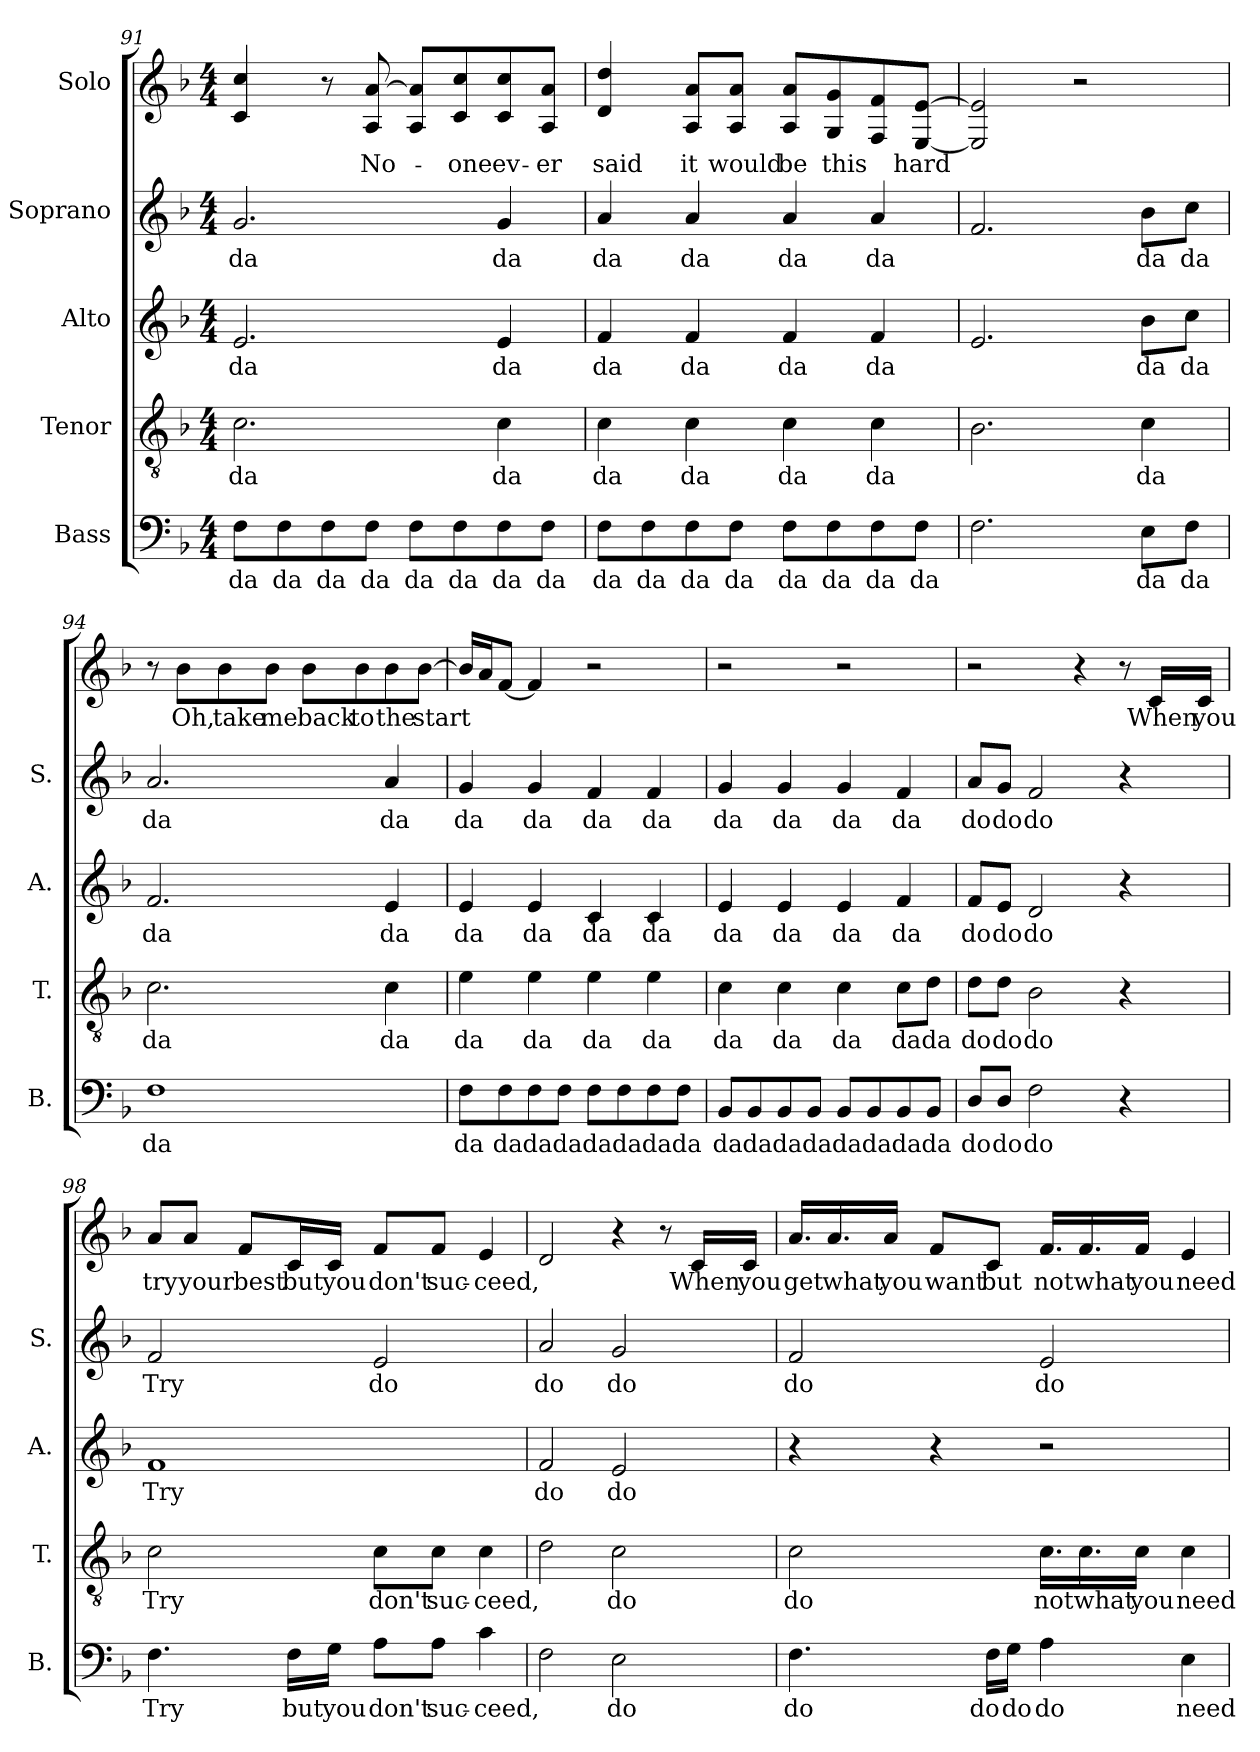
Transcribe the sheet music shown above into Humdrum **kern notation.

**kern	**text	**kern	**text	**kern	**text	**kern	**text	**kern	**text
*part5	*part5	*part4	*part4	*part3	*part3	*part2	*part2	*part1	*part1
*staff5	*staff5	*staff4	*staff4	*staff3	*staff3	*staff2	*staff2	*staff1	*staff1
*I"Bass	*	*I"Tenor	*	*I"Alto	*	*I"Soprano	*	*I"Solo	*
*I'B.	*	*I'T.	*	*I'A.	*	*I'S.	*	*	*
!!LO:PB:g=z
*clefF4	*	*clefGv2	*	*clefG2	*	*clefG2	*	*clefG2	*
*k[b-]	*	*k[b-]	*	*k[b-]	*	*k[b-]	*	*k[b-]	*
*M4/4	*	*M4/4	*	*M4/4	*	*M4/4	*	*M4/4	*
=91	=91	=91	=91	=91	=91	=91	=91	=91	=91
!	!LO:LY:b	!	!LO:LY:b	!	!LO:LY:b	!	!LO:LY:b	!	!
8F\L	da	2.c\	da	2.e/	da	2.g/	da	4c/ 4cc/	.
!	!LO:LY:b	!	!	!	!	!	!	!	!
8F\	da	.	.	.	.	.	.	.	.
!	!LO:LY:b	!	!	!	!	!	!	!	!
8F\	da	.	.	.	.	.	.	8r	.
!	!LO:LY:b	!	!	!	!	!	!	!	!LO:LY:b
8F\J	da	.	.	.	.	.	.	8A/ [8a/	No-
!	!LO:LY:b	!	!	!	!	!	!	!	!
8F\L	da	.	.	.	.	.	.	8A/ 8a/]L	.
!	!LO:LY:b	!	!	!	!	!	!	!	!LO:LY:b
8F\	da	.	.	.	.	.	.	8c/ 8cc/	-one
!	!LO:LY:b	!	!LO:LY:b	!	!LO:LY:b	!	!LO:LY:b	!	!LO:LY:b
8F\	da	4c\	da	4e/	da	4g/	da	8c/ 8cc/	ev-
!	!LO:LY:b	!	!	!	!	!	!	!	!LO:LY:b
8F\J	da	.	.	.	.	.	.	8A/ 8a/J	-er
=92	=92	=92	=92	=92	=92	=92	=92	=92	=92
!	!LO:LY:b	!	!LO:LY:b	!	!LO:LY:b	!	!LO:LY:b	!	!LO:LY:b
8F\L	da	4c\	da	4f/	da	4a/	da	4d/ 4dd/	said
!	!LO:LY:b	!	!	!	!	!	!	!	!
8F\	da	.	.	.	.	.	.	.	.
!	!LO:LY:b	!	!LO:LY:b	!	!LO:LY:b	!	!LO:LY:b	!	!LO:LY:b
8F\	da	4c\	da	4f/	da	4a/	da	8A/ 8a/L	it
!	!LO:LY:b	!	!	!	!	!	!	!	!LO:LY:b
8F\J	da	.	.	.	.	.	.	8A/ 8a/J	would
!	!LO:LY:b	!	!LO:LY:b	!	!LO:LY:b	!	!LO:LY:b	!	!LO:LY:b
8F\L	da	4c\	da	4f/	da	4a/	da	8A/ 8a/L	be
!	!LO:LY:b	!	!	!	!	!	!	!	!LO:LY:b
8F\	da	.	.	.	.	.	.	8G/ 8g/	this
!	!LO:LY:b	!	!LO:LY:b	!	!LO:LY:b	!	!LO:LY:b	!	!
8F\	da	4c\	da	4f/	da	4a/	da	8F/ 8f/	.
!	!LO:LY:b	!	!	!	!	!	!	!	!LO:LY:b
8F\J	da	.	.	.	.	.	.	[8E/ [8e/J	hard
=93	=93	=93	=93	=93	=93	=93	=93	=93	=93
2.F\	.	2.B-\	.	2.e/	.	2.f/	.	2E/] 2e/]	.
.	.	.	.	.	.	.	.	2r	.
!	!LO:LY:b	!	!LO:LY:b	!	!LO:LY:b	!	!LO:LY:b	!	!
8E\L	da	4c\	da	8b-\L	da	8b-\L	da	.	.
!	!LO:LY:b	!	!	!	!LO:LY:b	!	!LO:LY:b	!	!
8F\J	da	.	.	8cc\J	da	8cc\J	da	.	.
!!LO:LB:g=z
=94	=94	=94	=94	=94	=94	=94	=94	=94	=94
!	!LO:LY:b	!	!LO:LY:b	!	!LO:LY:b	!	!LO:LY:b	!	!
1F	da	2.c\	da	2.f/	da	2.a/	da	8r	.
!	!	!	!	!	!	!	!	!	!LO:LY:b
.	.	.	.	.	.	.	.	8b-\L	Oh,
!	!	!	!	!	!	!	!	!	!LO:LY:b
.	.	.	.	.	.	.	.	8b-\	take
!	!	!	!	!	!	!	!	!	!LO:LY:b
.	.	.	.	.	.	.	.	8b-\J	me
!	!	!	!	!	!	!	!	!	!LO:LY:b
.	.	.	.	.	.	.	.	8b-\L	back
!	!	!	!	!	!	!	!	!	!LO:LY:b
.	.	.	.	.	.	.	.	8b-\	to
!	!	!	!LO:LY:b	!	!LO:LY:b	!	!LO:LY:b	!	!LO:LY:b
.	.	4c\	da	4e/	da	4a/	da	8b-\	the
!	!	!	!	!	!	!	!	!	!LO:LY:b
.	.	.	.	.	.	.	.	[8b-\J	start
=95	=95	=95	=95	=95	=95	=95	=95	=95	=95
!	!LO:LY:b	!	!LO:LY:b	!	!LO:LY:b	!	!LO:LY:b	!	!
8F\L	da	4e\	da	4e/	da	4g/	da	16b-/LL]	.
.	.	.	.	.	.	.	.	16a/J	.
!	!LO:LY:b	!	!	!	!	!	!	!	!
8F\	da	.	.	.	.	.	.	[8f/J	.
!	!LO:LY:b	!	!LO:LY:b	!	!LO:LY:b	!	!LO:LY:b	!	!LO:LY:b
8F\	da	4e\	da	4e/	da	4g/	da	4f/]	.
!	!LO:LY:b	!	!	!	!	!	!	!	!
8F\J	da	.	.	.	.	.	.	.	.
!	!LO:LY:b	!	!LO:LY:b	!	!LO:LY:b	!	!LO:LY:b	!	!
8F\L	da	4e\	da	4c/	da	4f/	da	2r	.
!	!LO:LY:b	!	!	!	!	!	!	!	!
8F\	da	.	.	.	.	.	.	.	.
!	!LO:LY:b	!	!LO:LY:b	!	!LO:LY:b	!	!LO:LY:b	!	!
8F\	da	4e\	da	4c/	da	4f/	da	.	.
!	!LO:LY:b	!	!	!	!	!	!	!	!
8F\J	da	.	.	.	.	.	.	.	.
=96	=96	=96	=96	=96	=96	=96	=96	=96	=96
!	!LO:LY:b	!	!LO:LY:b	!	!LO:LY:b	!	!LO:LY:b	!	!
8BB-/L	da	4c\	da	4e/	da	4g/	da	2r	.
!	!LO:LY:b	!	!	!	!	!	!	!	!
8BB-/	da	.	.	.	.	.	.	.	.
!	!LO:LY:b	!	!LO:LY:b	!	!LO:LY:b	!	!LO:LY:b	!	!
8BB-/	da	4c\	da	4e/	da	4g/	da	.	.
!	!LO:LY:b	!	!	!	!	!	!	!	!
8BB-/J	da	.	.	.	.	.	.	.	.
!	!LO:LY:b	!	!LO:LY:b	!	!LO:LY:b	!	!LO:LY:b	!	!
8BB-/L	da	4c\	da	4e/	da	4g/	da	2r	.
!	!LO:LY:b	!	!	!	!	!	!	!	!
8BB-/	da	.	.	.	.	.	.	.	.
!	!LO:LY:b	!	!LO:LY:b	!	!LO:LY:b	!	!LO:LY:b	!	!
8BB-/	da	8c\L	da	4f/	da	4f/	da	.	.
!	!LO:LY:b	!	!LO:LY:b	!	!	!	!	!	!
8BB-/J	da	8d\J	da	.	.	.	.	.	.
!!LO:PB:g=z
=97	=97	=97	=97	=97	=97	=97	=97	=97	=97
*	*	*	*	*	*	*	*	*MM70	*
!	!LO:LY:b	!	!LO:LY:b	!	!LO:LY:b	!	!LO:LY:b	!	!
8D/L	do	8d\L	do	8f/L	do	8a/L	do	2r	.
!	!LO:LY:b	!	!LO:LY:b	!	!LO:LY:b	!	!LO:LY:b	!	!
8D/J	do	8d\J	do	8e/J	do	8g/J	do	.	.
!	!LO:LY:b	!	!LO:LY:b	!	!LO:LY:b	!	!LO:LY:b	!	!
2F\	do	2B-\	do	2d/	do	2f/	do	.	.
.	.	.	.	.	.	.	.	4r	.
4r	.	4r	.	4r	.	4r	.	8r	.
!	!	!	!	!	!	!	!	!	!LO:LY:b
.	.	.	.	.	.	.	.	16c/LL	When
!	!	!	!	!	!	!	!	!	!LO:LY:b
.	.	.	.	.	.	.	.	16c/JJ	you
=98	=98	=98	=98	=98	=98	=98	=98	=98	=98
!	!LO:LY:b	!	!LO:LY:b	!	!LO:LY:b	!	!LO:LY:b	!	!LO:LY:b
4.F\	Try	2c\	Try	1f	Try	2f/	Try	8a/L	try
!	!	!	!	!	!	!	!	!	!LO:LY:b
.	.	.	.	.	.	.	.	8a/J	your
!	!	!	!	!	!	!	!	!	!LO:LY:b
.	.	.	.	.	.	.	.	8f/L	best
!	!LO:LY:b	!	!	!	!	!	!	!	!LO:LY:b
16F\LL	but	.	.	.	.	.	.	16c/L	but
!	!LO:LY:b	!	!	!	!	!	!	!	!LO:LY:b
16G\JJ	you	.	.	.	.	.	.	16c/JJ	you
!	!LO:LY:b	!	!LO:LY:b	!	!	!	!LO:LY:b	!	!LO:LY:b
8A\L	don't	8c\L	don't	.	.	2e/	do	8f/L	don't
!	!LO:LY:b	!	!LO:LY:b	!	!	!	!	!	!LO:LY:b
8A\J	suc-	8c\J	suc-	.	.	.	.	8f/J	suc-
!	!LO:LY:b	!	!LO:LY:b	!	!	!	!	!	!LO:LY:b
4c\	-ceed,	4c\	-ceed,	.	.	.	.	4e/	-ceed,
=99	=99	=99	=99	=99	=99	=99	=99	=99	=99
!	!	!	!	!	!LO:LY:b	!	!LO:LY:b	!	!
2F\	.	2d\	.	2f/	do	2a/	do	2d/	.
!	!LO:LY:b	!	!LO:LY:b	!	!LO:LY:b	!	!LO:LY:b	!	!
2E\	do	2c\	do	2e/	do	2g/	do	4r	.
.	.	.	.	.	.	.	.	8r	.
!	!	!	!	!	!	!	!	!	!LO:LY:b
.	.	.	.	.	.	.	.	16c/LL	When
!	!	!	!	!	!	!	!	!	!LO:LY:b
.	.	.	.	.	.	.	.	16c/JJ	you
!!LO:LB:g=z
=100	=100	=100	=100	=100	=100	=100	=100	=100	=100
!	!LO:LY:b	!	!LO:LY:b	!	!	!	!LO:LY:b	!	!LO:LY:b
4.F\	do	2c\	do	4r	.	2f/	do	16.a/LL	get
!	!	!	!	!	!	!	!	!	!LO:LY:b
.	.	.	.	.	.	.	.	16.a/	what
!	!	!	!	!	!	!	!	!	!LO:LY:b
.	.	.	.	.	.	.	.	16a/JJ	you
!	!	!	!	!	!	!	!	!	!LO:LY:b
.	.	.	.	4r	.	.	.	8f/L	want
!	!LO:LY:b	!	!	!	!	!	!	!	!LO:LY:b
16F\LL	do	.	.	.	.	.	.	8c/J	but
!	!LO:LY:b	!	!	!	!	!	!	!	!
16G\JJ	do	.	.	.	.	.	.	.	.
!	!LO:LY:b	!	!LO:LY:b	!	!	!	!LO:LY:b	!	!LO:LY:b
4A\	do	16.c\LL	not	2r	.	2e/	do	16.f/LL	not
!	!	!	!LO:LY:b	!	!	!	!	!	!LO:LY:b
.	.	16.c\	what	.	.	.	.	16.f/	what
!	!	!	!LO:LY:b	!	!	!	!	!	!LO:LY:b
.	.	16c\JJ	you	.	.	.	.	16f/JJ	you
!	!LO:LY:b	!	!LO:LY:b	!	!	!	!	!	!LO:LY:b
4E\	need	4c\	need	.	.	.	.	4e/	need
=	=	=	=	=	=	=	=	=	=
*-	*-	*-	*-	*-	*-	*-	*-	*-	*-
